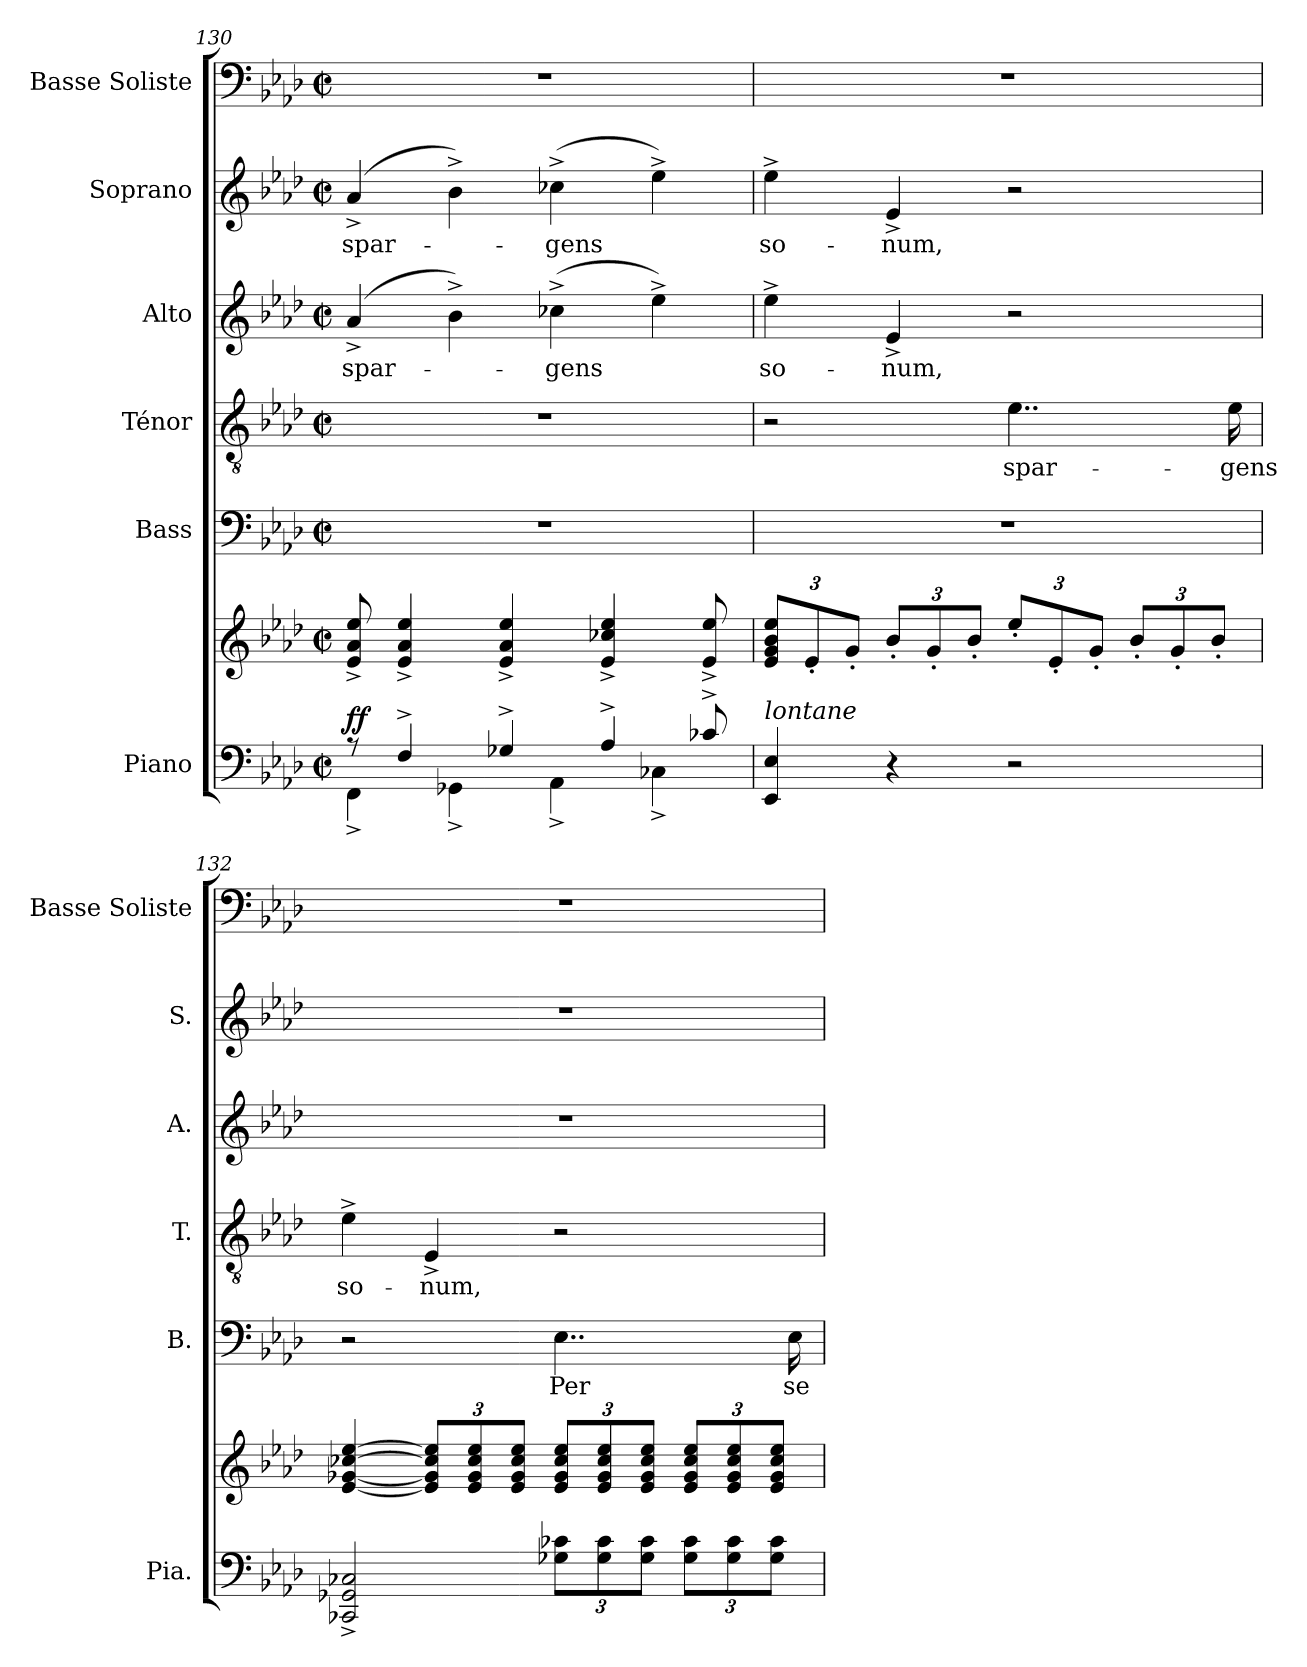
**kern	**kern	**dynam	**kern	**text	**kern	**text	**kern	**text	**kern	**text	**kern
*part6	*part6	*part6	*part5	*part5	*part4	*part4	*part3	*part3	*part2	*part2	*part1
*staff7	*staff6	*staff6/7	*staff5	*staff5	*staff4	*staff4	*staff3	*staff3	*staff2	*staff2	*staff1
*I"Piano	*	*	*I"Bass	*	*I"Ténor	*	*I"Alto	*	*I"Soprano	*	*I"Basse Soliste
*I'Pia.	*	*	*I'B.	*	*I'T.	*	*I'A.	*	*I'S.	*	*I'Basse Soliste
*clefF4	*clefG2	*	*clefF4	*	*clefGv2	*	*clefG2	*	*clefG2	*	*clefF4
*k[b-e-a-d-]	*k[b-e-a-d-]	*	*k[b-e-a-d-]	*	*k[b-e-a-d-]	*	*k[b-e-a-d-]	*	*k[b-e-a-d-]	*	*k[b-e-a-d-]
*M2/2	*M2/2	*	*M2/2	*	*M2/2	*	*M2/2	*	*M2/2	*	*M2/2
*met(c|)	*met(c|)	*	*met(c|)	*	*met(c|)	*	*met(c|)	*	*met(c|)	*	*met(c|)
=130	=130	=130	=130	=130	=130	=130	=130	=130	=130	=130	=130
*^	*	*	*	*	*	*	*	*	*	*	*
!	!	!	!LO:DY:a=2	!	!	!	!	!	!LO:LY:b	!	!LO:LY:b	!
8r	4FF^\	8e-/^ 8a-/^ 8ee-/^	ff	1r	.	1r	.	(4a-^/	spar-	(4a-^/	spar-	1r
4F^/	.	4e-/^ 4a-/^ 4ee-/^	.	.	.	.	.	.	.	.	.	.
.	4GG-X^\	.	.	.	.	.	.	4b-^\)	.	4b-^\)	.	.
4G-X^/	.	4e-/^ 4a-/^ 4ee-/^	.	.	.	.	.	.	.	.	.	.
!	!	!	!	!	!	!	!	!	!LO:LY:b	!	!LO:LY:b	!
.	4AA-^\	.	.	.	.	.	.	(4cc-X^\	-gens	(4cc-X^\	-gens	.
4A-^/	.	4e-/^ 4cc-X/^ 4ee-/^	.	.	.	.	.	.	.	.	.	.
.	4C-X^\	.	.	.	.	.	.	4ee-^\)	.	4ee-^\)	.	.
8c-X^/	.	8e-/^ 8ee-/^	.	.	.	.	.	.	.	.	.	.
*v	*v	*	*	*	*	*	*	*	*	*	*	*
=131	=131	=131	=131	=131	=131	=131	=131	=131	=131	=131	=131
*	*Xbrackettup	*	*	*	*	*	*	*	*	*	*
!LO:TX:a:i:t=lontane	!	!	!	!	!	!	!	!	!	!	!
!	!	!	!	!	!	!	!	!LO:LY:b	!	!LO:LY:b	!
4EE-/ 4E-/	12e-/ 12g/ 12b-/ 12ee-/L	.	1r	.	2r	.	4ee-^\	so-	4ee-^\	so-	1r
.	12e-'/	.	.	.	.	.	.	.	.	.	.
.	12g'/J	.	.	.	.	.	.	.	.	.	.
!	!	!	!	!	!	!	!	!LO:LY:b	!	!LO:LY:b	!
4r	12b-'/L	.	.	.	.	.	4e-^/	-num,	4e-^/	-num,	.
.	12g'/	.	.	.	.	.	.	.	.	.	.
.	12b-'/J	.	.	.	.	.	.	.	.	.	.
!	!	!	!	!	!	!LO:LY:b	!	!	!	!	!
2r	12ee-'/L	.	.	.	4..e-\	spar-	2r	.	2r	.	.
.	12e-'/	.	.	.	.	.	.	.	.	.	.
.	12g'/J	.	.	.	.	.	.	.	.	.	.
.	12b-'/L	.	.	.	.	.	.	.	.	.	.
.	12g'/	.	.	.	.	.	.	.	.	.	.
.	12b-'/J	.	.	.	.	.	.	.	.	.	.
!	!	!	!	!	!	!LO:LY:b	!	!	!	!	!
.	.	.	.	.	16e-\	-gens	.	.	.	.	.
=132	=132	=132	=132	=132	=132	=132	=132	=132	=132	=132	=132
!	!	!	!	!	!	!LO:LY:b	!	!	!	!	!
2CC-X/^ 2GG-X/^ 2C-X/^	[4e-/ [4g-X/ [4cc-X/ [4ee-/	.	2r	.	4e-^\	so-	1r	.	1r	.	1r
!	!	!	!	!	!	!LO:LY:b	!	!	!	!	!
.	12e-/] 12g-/] 12cc-/] 12ee-/]L	.	.	.	4E-^/	-num,	.	.	.	.	.
.	12e-/ 12g-/ 12cc-/ 12ee-/	.	.	.	.	.	.	.	.	.	.
.	12e-/ 12g-/ 12cc-/ 12ee-/J	.	.	.	.	.	.	.	.	.	.
*Xbrackettup	*	*	*	*	*	*	*	*	*	*	*
!	!	!	!	!LO:LY:b	!	!	!	!	!	!	!
12G-X\ 12c-X\L	12e-/ 12g-/ 12cc-/ 12ee-/L	.	4..E-\	Per	2r	.	.	.	.	.	.
12G-\ 12c-\	12e-/ 12g-/ 12cc-/ 12ee-/	.	.	.	.	.	.	.	.	.	.
12G-\ 12c-\J	12e-/ 12g-/ 12cc-/ 12ee-/J	.	.	.	.	.	.	.	.	.	.
12G-\ 12c-\L	12e-/ 12g-/ 12cc-/ 12ee-/L	.	.	.	.	.	.	.	.	.	.
12G-\ 12c-\	12e-/ 12g-/ 12cc-/ 12ee-/	.	.	.	.	.	.	.	.	.	.
12G-\ 12c-\J	12e-/ 12g-/ 12cc-/ 12ee-/J	.	.	.	.	.	.	.	.	.	.
!	!	!	!	!LO:LY:b	!	!	!	!	!	!	!
.	.	.	16E-\	se-	.	.	.	.	.	.	.
=	=	=	=	=	=	=	=	=	=	=	=
*-	*-	*-	*-	*-	*-	*-	*-	*-	*-	*-	*-
